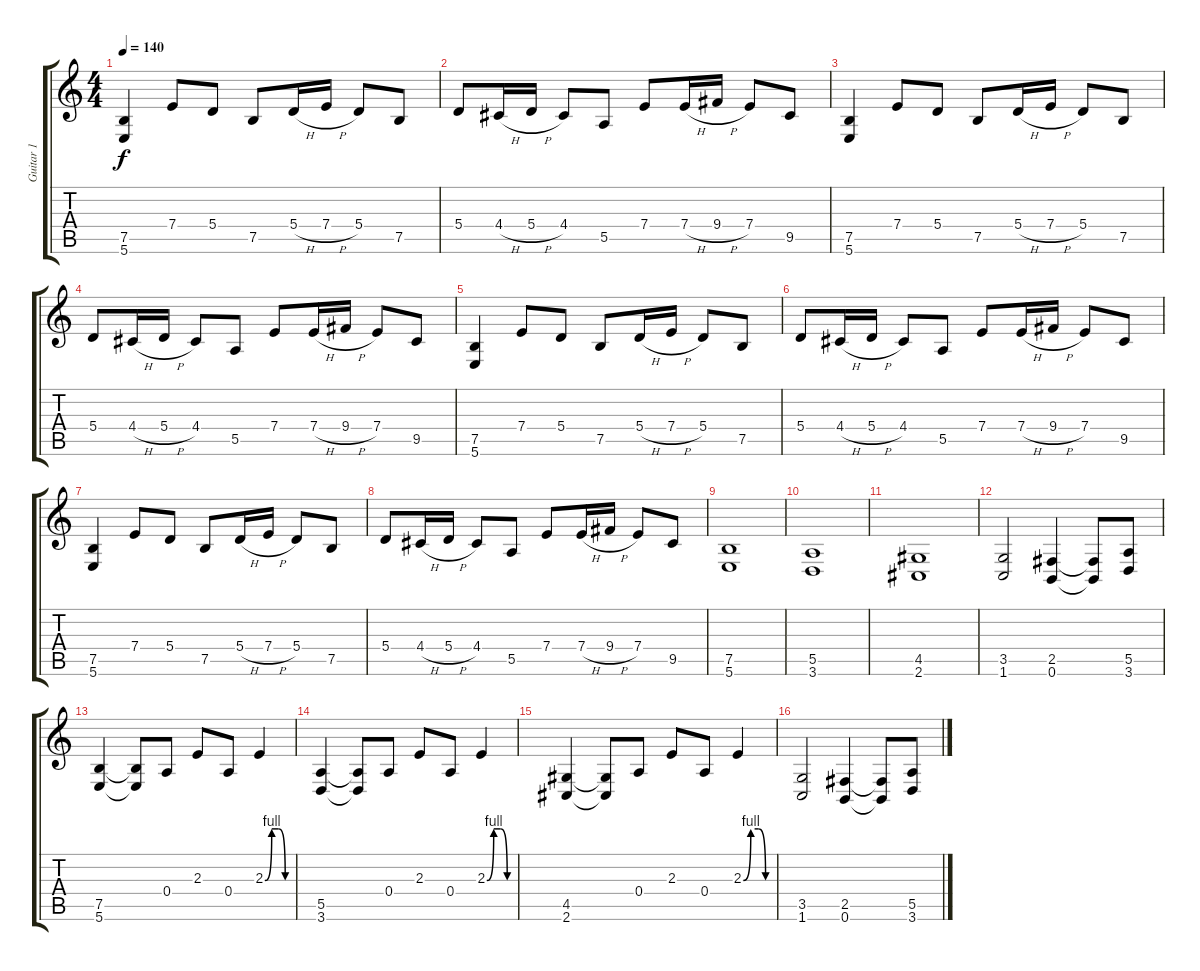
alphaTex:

\track ("Guitar 1" "Guitar 1") {instrument distortionguitar}
\staff {score tabs}
\tuning (B3 Gb3 D3 A2 E2 B1) {hide}
\ts (4 4)
\tempo 140
\clef g2
\ks c
(7.5 5.6).4{dy f} 7.4.8 5.4.8 7.5.8 5.4{h}.16 7.4{h}.16 5.4.8 7.5.8 |
5.4.8 4.4{h}.16 5.4{h}.16 4.4.8 5.5.8 7.4.8 7.4{h}.16 9.4{h}.16 7.4.8 9.5.8 |
(7.5 5.6).4 7.4.8 5.4.8 7.5.8 5.4{h}.16 7.4{h}.16 5.4.8 7.5.8 |
5.4.8 4.4{h}.16 5.4{h}.16 4.4.8 5.5.8 7.4.8 7.4{h}.16 9.4{h}.16 7.4.8 9.5.8 |
(7.5 5.6).4 7.4.8 5.4.8 7.5.8 5.4{h}.16 7.4{h}.16 5.4.8 7.5.8 |
5.4.8 4.4{h}.16 5.4{h}.16 4.4.8 5.5.8 7.4.8 7.4{h}.16 9.4{h}.16 7.4.8 9.5.8 |
(7.5 5.6).4 7.4.8 5.4.8 7.5.8 5.4{h}.16 7.4{h}.16 5.4.8 7.5.8 |
5.4.8 4.4{h}.16 5.4{h}.16 4.4.8 5.5.8 7.4.8 7.4{h}.16 9.4{h}.16 7.4.8 9.5.8 |
(7.5 5.6).1 |
(5.5 3.6).1 |
(4.5 2.6).1 |
(3.5 1.6).2 (2.5 0.6).4 (2.5{t} 0.6{t}).8 (5.5 3.6).8 |
(7.5 5.6).4 (7.5{t} 5.6{t}).8 0.4.8 2.3.8 0.4.8 2.3{be (custom 0 0 15 4 30 4 45 0 60 0)}.4 |
(5.5 3.6).4 (5.5{t} 3.6{t}).8 0.4.8 2.3.8 0.4.8 2.3{be (custom 0 0 15 4 30 4 45 0 60 0)}.4 |
(4.5 2.6).4 (4.5{t} 2.6{t}).8 0.4.8 2.3.8 0.4.8 2.3{be (custom 0 0 15 4 30 4 45 0 60 0)}.4 |
(3.5 1.6).2 (2.5 0.6).4 (2.5{t} 0.6{t}).8 (5.5 3.6).8
